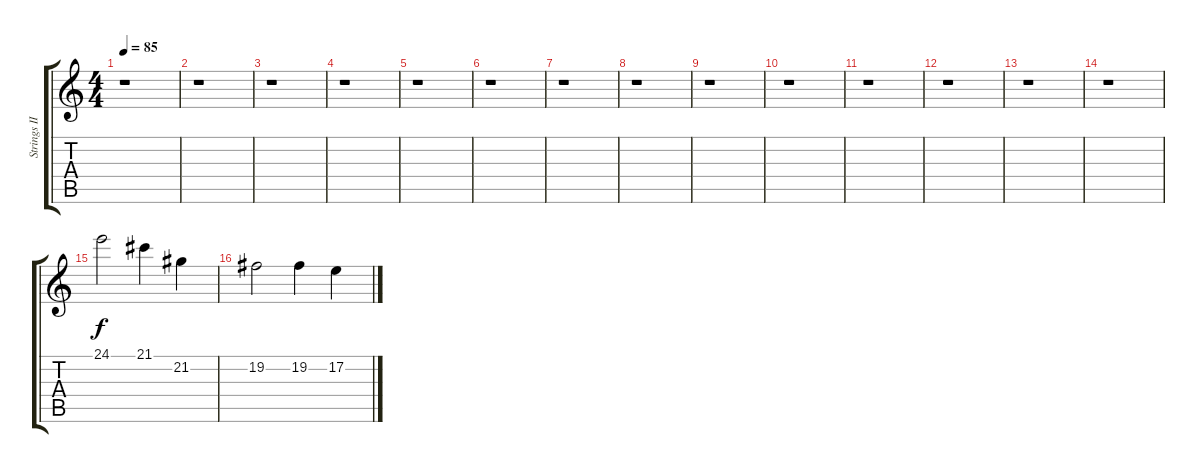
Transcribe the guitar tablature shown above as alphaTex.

\track ("Strings II" "Strings II") {instrument synthstrings1}
\staff {score tabs}
\tuning (E4 B3 G3 D3 A2 E2) {hide}
\ts (4 4)
\tempo 85
\clef g2
\ks c
r.1{dy f} |
r.1 |
r.1 |
r.1 |
r.1 |
r.1 |
r.1 |
r.1 |
r.1 |
r.1 |
r.1 |
r.1 |
r.1 |
r.1 |
24.1.2 21.1.4 21.2.4 |
19.2.2 19.2.4 17.2.4
